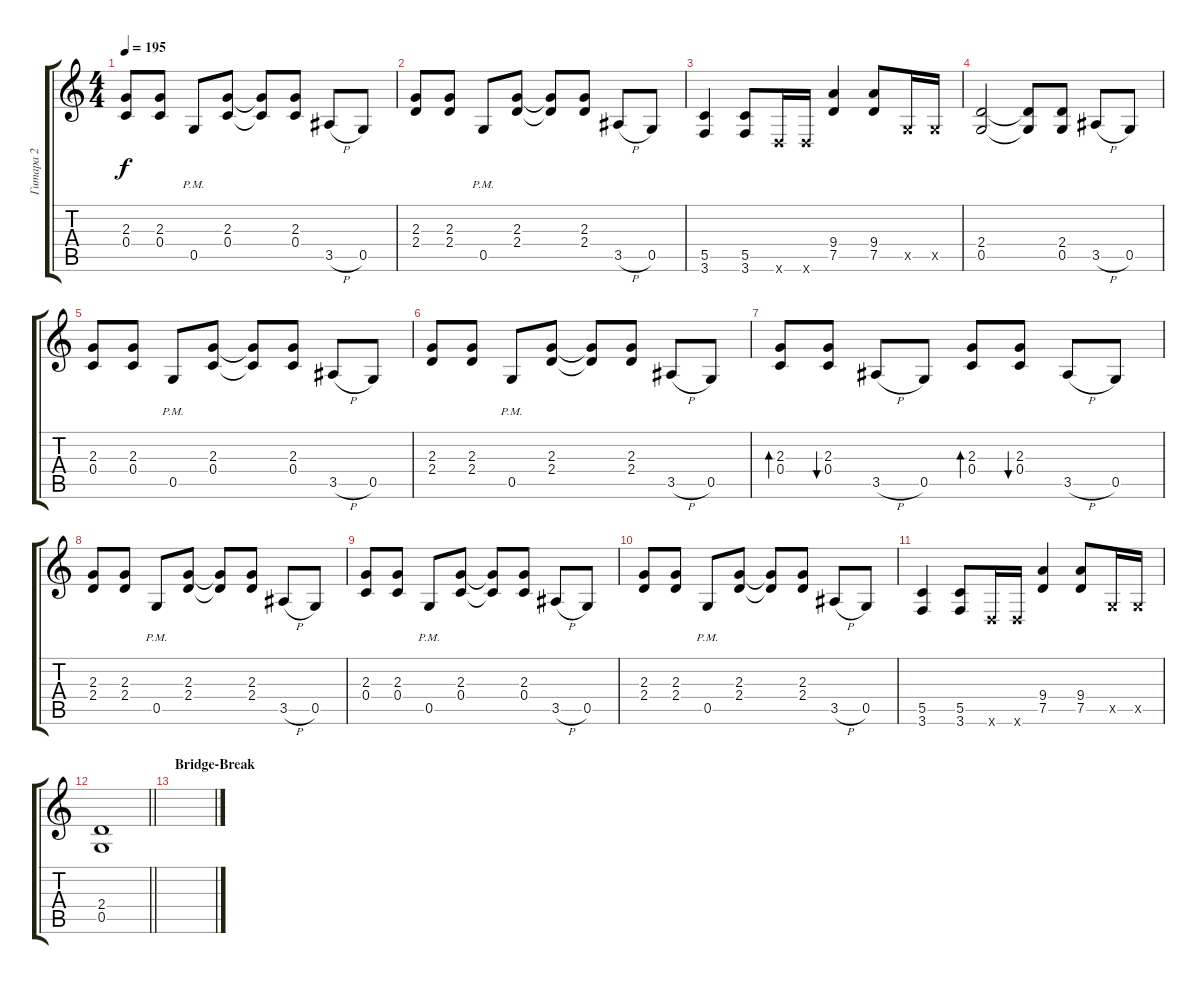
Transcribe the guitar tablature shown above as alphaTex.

\track ("Гитара 2" "Гитара 2") {instrument distortionguitar}
\staff {score tabs}
\tuning (D4 A3 F3 C3 G2 D2) {hide}
\ts (4 4)
\tempo 195
\clef g2
\ks c
(2.3 0.4).8{dy f} (2.3 0.4).8 0.5{pm}.8 (2.3 0.4).8 (2.3{t} 0.4{t}).8 (2.3 0.4).8 3.5{h}.8 0.5.8 |
(2.3 2.4).8 (2.3 2.4).8 0.5{pm}.8 (2.3 2.4).8 (2.3{t} 2.4{t}).8 (2.3 2.4).8 3.5{h}.8 0.5.8 |
(5.5 3.6).4 (5.5 3.6).8 0.6{x}.16 0.6{x}.16 (9.4 7.5).4 (9.4 7.5).8 0.5{x}.16 0.5{x}.16 |
(2.4 0.5).2 (2.4{t} 0.5{t}).8 (2.4 0.5).8 3.5{h}.8 0.5.8 |
(2.3 0.4).8 (2.3 0.4).8 0.5{pm}.8 (2.3 0.4).8 (2.3{t} 0.4{t}).8 (2.3 0.4).8 3.5{h}.8 0.5.8 |
(2.3 2.4).8 (2.3 2.4).8 0.5{pm}.8 (2.3 2.4).8 (2.3{t} 2.4{t}).8 (2.3 2.4).8 3.5{h}.8 0.5.8 |
(2.3 0.4).8{bd 60} (2.3 0.4).8{bu 60} 3.5{h}.8 0.5.8 (2.3 0.4).8{bd 60} (2.3 0.4).8{bu 60} 3.5{h}.8 0.5.8 |
(2.3 2.4).8 (2.3 2.4).8 0.5{pm}.8 (2.3 2.4).8 (2.3{t} 2.4{t}).8 (2.3 2.4).8 3.5{h}.8 0.5.8 |
(2.3 0.4).8 (2.3 0.4).8 0.5{pm}.8 (2.3 0.4).8 (2.3{t} 0.4{t}).8 (2.3 0.4).8 3.5{h}.8 0.5.8 |
(2.3 2.4).8 (2.3 2.4).8 0.5{pm}.8 (2.3 2.4).8 (2.3{t} 2.4{t}).8 (2.3 2.4).8 3.5{h}.8 0.5.8 |
(5.5 3.6).4 (5.5 3.6).8 0.6{x}.16 0.6{x}.16 (9.4 7.5).4 (9.4 7.5).8 0.5{x}.16 0.5{x}.16 |
\barLineRight lightlight
(2.4 0.5).1 |
\section ("" "Bridge-Break")
